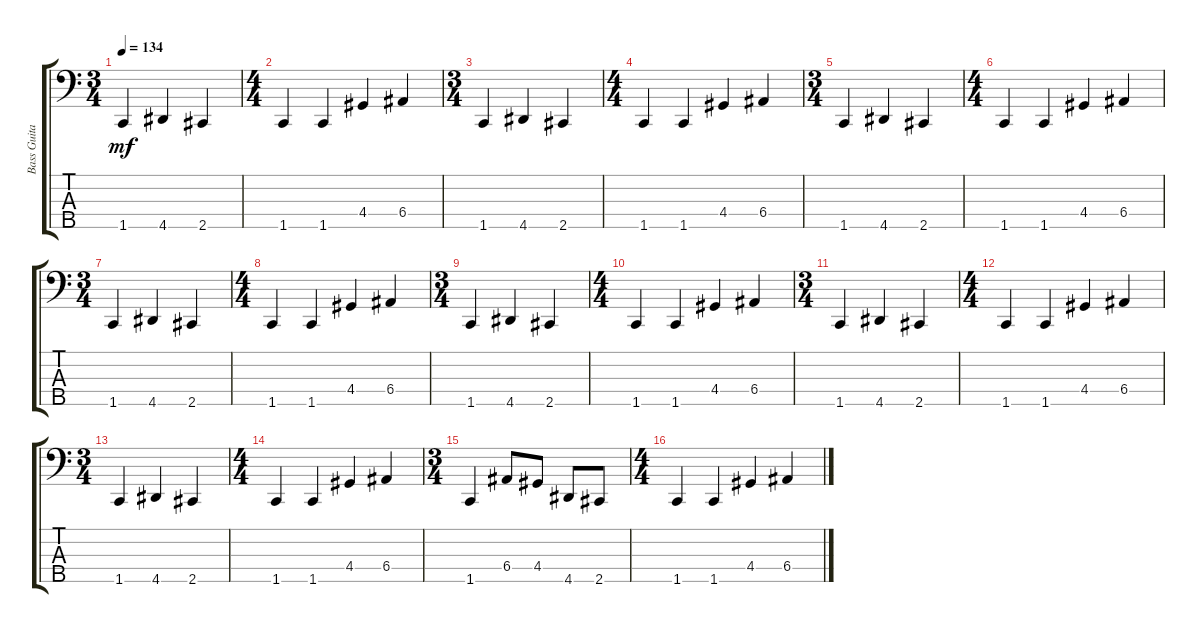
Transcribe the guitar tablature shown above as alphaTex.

\track ("Bass Guitar" "Bass Guita") {instrument electricbassfinger}
\staff {score tabs}
\tuning (G2 D2 A1 E1 B0) {hide}
\ts (3 4)
\tempo 134
\clef f4
\ks c
1.5.4{dy mf} 4.5.4 2.5.4 |
\ts (4 4)
1.5.4 1.5.4 4.4.4 6.4.4 |
\ts (3 4)
1.5.4 4.5.4 2.5.4 |
\ts (4 4)
1.5.4 1.5.4 4.4.4 6.4.4 |
\ts (3 4)
1.5.4 4.5.4 2.5.4 |
\ts (4 4)
1.5.4 1.5.4 4.4.4 6.4.4 |
\ts (3 4)
1.5.4 4.5.4 2.5.4 |
\ts (4 4)
1.5.4 1.5.4 4.4.4 6.4.4 |
\ts (3 4)
1.5.4 4.5.4 2.5.4 |
\ts (4 4)
1.5.4 1.5.4 4.4.4 6.4.4 |
\ts (3 4)
1.5.4 4.5.4 2.5.4 |
\ts (4 4)
1.5.4 1.5.4 4.4.4 6.4.4 |
\ts (3 4)
1.5.4 4.5.4 2.5.4 |
\ts (4 4)
1.5.4 1.5.4 4.4.4 6.4.4 |
\ts (3 4)
1.5.4 6.4.8 4.4.8 4.5.8 2.5.8 |
\ts (4 4)
1.5.4 1.5.4 4.4.4 6.4.4
